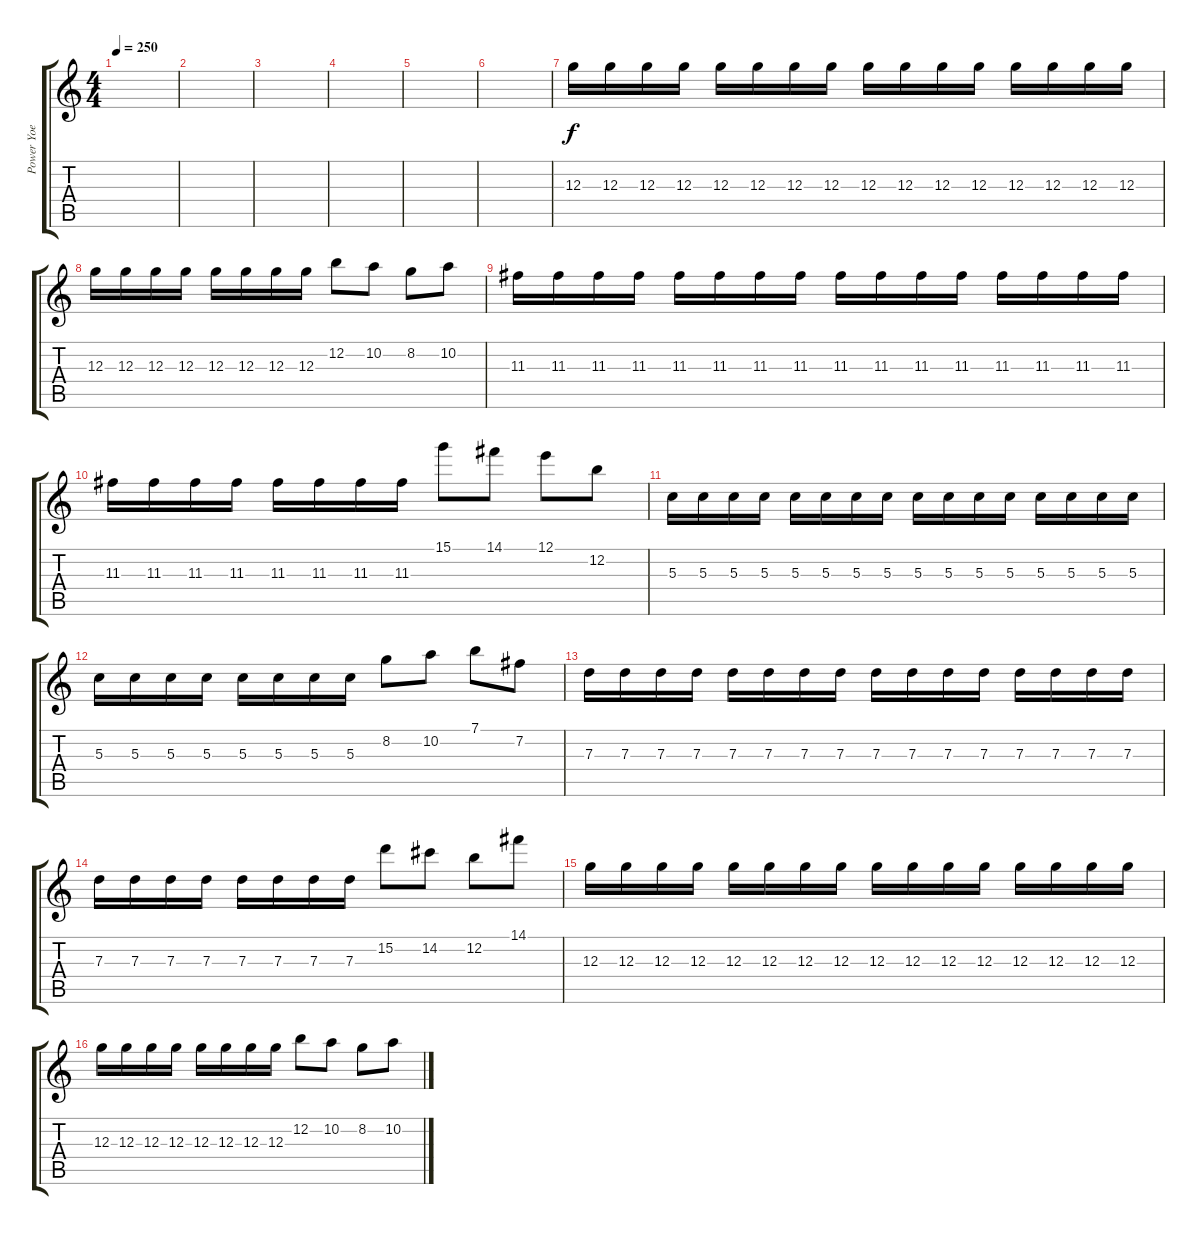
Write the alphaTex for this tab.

\track ("Power Yoe" "Power Yoe") {instrument distortionguitar}
\staff {score tabs}
\tuning (E4 B3 G3 D3 A2 E2) {hide}
\ts (4 4)
\tempo 250
\clef g2
\ks c
|
|
|
|
|
|
12.3.16{volume 12} 12.3.16 12.3.16 12.3.16 12.3.16 12.3.16 12.3.16 12.3.16 12.3.16 12.3.16 12.3.16 12.3.16 12.3.16 12.3.16 12.3.16 12.3.16 |
12.3.16 12.3.16 12.3.16 12.3.16 12.3.16 12.3.16 12.3.16 12.3.16 12.2.8 10.2.8 8.2.8 10.2.8 |
11.3.16 11.3.16 11.3.16 11.3.16 11.3.16 11.3.16 11.3.16 11.3.16 11.3.16 11.3.16 11.3.16 11.3.16 11.3.16 11.3.16 11.3.16 11.3.16 |
11.3.16 11.3.16 11.3.16 11.3.16 11.3.16 11.3.16 11.3.16 11.3.16 15.1.8 14.1.8 12.1.8 12.2.8 |
5.3.16 5.3.16 5.3.16 5.3.16 5.3.16 5.3.16 5.3.16 5.3.16 5.3.16 5.3.16 5.3.16 5.3.16 5.3.16 5.3.16 5.3.16 5.3.16 |
5.3.16 5.3.16 5.3.16 5.3.16 5.3.16 5.3.16 5.3.16 5.3.16 8.2.8 10.2.8 7.1.8 7.2.8 |
7.3.16 7.3.16 7.3.16 7.3.16 7.3.16 7.3.16 7.3.16 7.3.16 7.3.16 7.3.16 7.3.16 7.3.16 7.3.16 7.3.16 7.3.16 7.3.16 |
7.3.16 7.3.16 7.3.16 7.3.16 7.3.16 7.3.16 7.3.16 7.3.16 15.2.8 14.2.8 12.2.8 14.1.8 |
12.3.16 12.3.16 12.3.16 12.3.16 12.3.16 12.3.16 12.3.16 12.3.16 12.3.16 12.3.16 12.3.16 12.3.16 12.3.16 12.3.16 12.3.16 12.3.16 |
12.3.16 12.3.16 12.3.16 12.3.16 12.3.16 12.3.16 12.3.16 12.3.16 12.2.8 10.2.8 8.2.8 10.2.8
